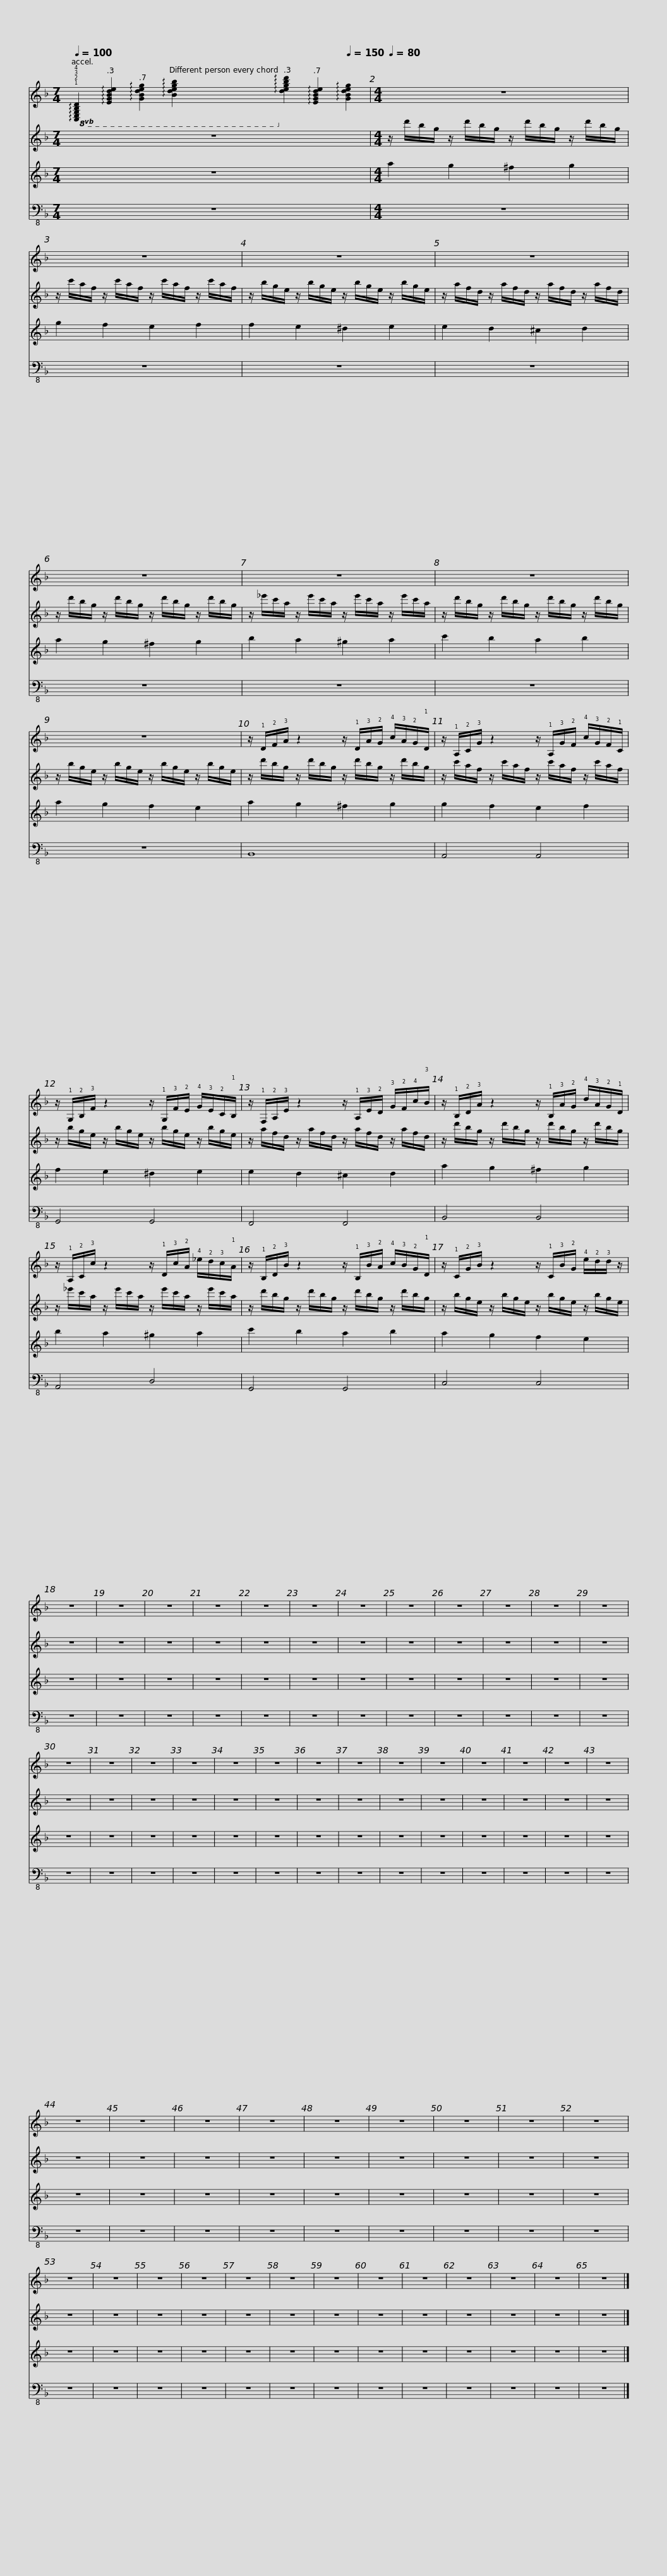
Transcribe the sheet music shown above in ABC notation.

X:1
%%score 1 2 3 4
L:1/8
Q:1/4=100
M:7/4
I:linebreak $
K:F
V:1 treble
V:2 treble
V:3 treble transpose=24
V:4 bass-8
V:1
!8vb(! !arpeggio!!1!!2!!3!!4![C,E,G,B,D]2[Q:1/4=108] !arpeggio![E,G,B,DE]2[Q:1/4=116] !arpeggio![G,B,DEG]2[Q:1/4=125] !arpeggio![B,DEGB]2!8vb)![Q:1/4=133] !arpeggio![DEGBd]2[Q:1/4=141] !arpeggio![EGBde]2[Q:1/4=150] !arpeggio![GBdeg]2 |[M:4/4][Q:1/4=80] z8 |$ z8 | z8 | z8 |$ %5
 z8 | z8 | z8 |$ z8 | z/ !1!D/!2!F/!3!A/ z2 z/ !1!D/!3!A/!2!G/ !4!c/!3!A/!2!G/!1!D/ | %10
 z/ !1!A,/!2!C/!3!G/ z2 z/ !1!A,/!3!G/!2!F/ !4!c/!3!G/!2!F/!1!C/ |$ z/ !1!G,/!2!B,/!3!F/ z2 z/ !1!G,/!3!F/!2!E/ !4!G/!3!E/!2!C/!1!B,/ | z/ !1!F,/!2!A,/!3!E/ z2 z/ !1!A,/!3!E/!2!D/ !3!G/!2!F/!4!c/!3!B/ | z/ !1!B,/!2!D/!3!A/ z2 z/ !1!B,/!3!A/!2!G/ !4!d/!3!A/!2!G/!1!D/ |$ z/ !1!A,/!2!C/!3!c/ z2 z/ !1!D/!3!c/!2!A/ !4!_e/!2!d/!3!c/!1!A/ | %15
 z/ !1!B,/!2!D/!3!B/ z2 z/ !1!B,/!3!B/!2!A/ !4!c/!3!B/!2!G/!1!D/ | z/ !1!C/!2!G/!3!B/ z2 z/ !1!C/!3!B/!2!G/ !4!e/!2!d/!3!d/ z/ |$ z8 | z8 | z8 | %20
 z8 | z8 | z8 | z8 | z8 | %25
 z8 | z8 | z8 | z8 | z8 | %30
 z8 | z8 | z8 | z8 | z8 | %35
 z8 | z8 | z8 | z8 | z8 | %40
 z8 | z8 | z8 | z8 | z8 | %45
 z8 | z8 | z8 | z8 | z8 | %50
 z8 | z8 | z8 | z8 | z8 | %55
 z8 | z8 | z8 | z8 | z8 | %60
 z8 | z8 | z8 | z8 | z8 |] %65
V:2
 z14 |[M:4/4] z/ d'/b/g/ z/ d'/b/g/ z/ d'/b/g/ z/ d'/b/g/ |$ z/ c'/a/f/ z/ c'/a/f/ z/ c'/a/f/ z/ c'/a/f/ | z/ b/g/e/ z/ b/g/e/ z/ b/g/e/ z/ b/g/e/ | z/ a/f/d/ z/ a/f/d/ z/ a/f/d/ z/ a/f/d/ |$ %5
 z/ d'/b/g/ z/ d'/b/g/ z/ d'/b/g/ z/ d'/b/g/ | z/ _e'/c'/a/ z/ e'/c'/a/ z/ e'/c'/a/ z/ e'/c'/a/ | z/ d'/b/g/ z/ d'/b/g/ z/ d'/b/g/ z/ d'/b/g/ |$ z/ b/g/e/ z/ b/g/e/ z/ b/g/e/ z/ b/g/e/ | z/ d'/b/g/ z/ d'/b/g/ z/ d'/b/g/ z/ d'/b/g/ | %10
 z/ c'/a/f/ z/ c'/a/f/ z/ c'/a/f/ z/ c'/a/f/ |$ z/ b/g/e/ z/ b/g/e/ z/ b/g/e/ z/ b/g/e/ | z/ a/f/d/ z/ a/f/d/ z/ a/f/d/ z/ a/f/d/ | z/ d'/b/g/ z/ d'/b/g/ z/ d'/b/g/ z/ d'/b/g/ |$ z/ _e'/c'/a/ z/ e'/c'/a/ z/ e'/c'/a/ z/ e'/c'/a/ | %15
 z/ d'/b/g/ z/ d'/b/g/ z/ d'/b/g/ z/ d'/b/g/ | z/ b/g/e/ z/ b/g/e/ z/ b/g/e/ z/ b/g/e/ |$ z8 | z8 | z8 | %20
 z8 | z8 | z8 | z8 | z8 | %25
 z8 | z8 | z8 | z8 | z8 | %30
 z8 | z8 | z8 | z8 | z8 | %35
 z8 | z8 | z8 | z8 | z8 | %40
 z8 | z8 | z8 | z8 | z8 | %45
 z8 | z8 | z8 | z8 | z8 | %50
 z8 | z8 | z8 | z8 | z8 | %55
 z8 | z8 | z8 | z8 | z8 | %60
 z8 | z8 | z8 | z8 | z8 |] %65
V:3
 z14 |[M:4/4] a2 g2 ^f2 g2 |$ g2 f2 e2 f2 | f2 e2 ^d2 e2 | e2 d2 ^c2 d2 |$ %5
 a2 g2 ^f2 g2 | b2 a2 ^g2 a2 | c'2 b2 a2 b2 |$ a2 g2 f2 e2 | a2 g2 ^f2 g2 | %10
 g2 f2 e2 f2 |$ f2 e2 ^d2 e2 | e2 d2 ^c2 d2 | a2 g2 ^f2 g2 |$ b2 a2 ^g2 a2 | %15
 c'2 b2 a2 b2 | a2 g2 f2 e2 |$ z8 | z8 | z8 | %20
 z8 | z8 | z8 | z8 | z8 | %25
 z8 | z8 | z8 | z8 | z8 | %30
 z8 | z8 | z8 | z8 | z8 | %35
 z8 | z8 | z8 | z8 | z8 | %40
 z8 | z8 | z8 | z8 | z8 | %45
 z8 | z8 | z8 | z8 | z8 | %50
 z8 | z8 | z8 | z8 | z8 | %55
 z8 | z8 | z8 | z8 | z8 | %60
 z8 | z8 | z8 | z8 | z8 |] %65
V:4
 z14 |[M:4/4] z8 |$ z8 | z8 | z8 |$ %5
 z8 | z8 | z8 |$ z8 | B,,8 | %10
 A,,4 A,,4 |$ G,,4 G,,4 | F,,4 F,,4 | B,,4 B,,4 |$ A,,4 D,4 | %15
 G,,4 G,,4 | C,4 C,4 |$ z8 | z8 | z8 | %20
 z8 | z8 | z8 | z8 | z8 | %25
 z8 | z8 | z8 | z8 | z8 | %30
 z8 | z8 | z8 | z8 | z8 | %35
 z8 | z8 | z8 | z8 | z8 | %40
 z8 | z8 | z8 | z8 | z8 | %45
 z8 | z8 | z8 | z8 | z8 | %50
 z8 | z8 | z8 | z8 | z8 | %55
 z8 | z8 | z8 | z8 | z8 | %60
 z8 | z8 | z8 | z8 | z8 |] %65
